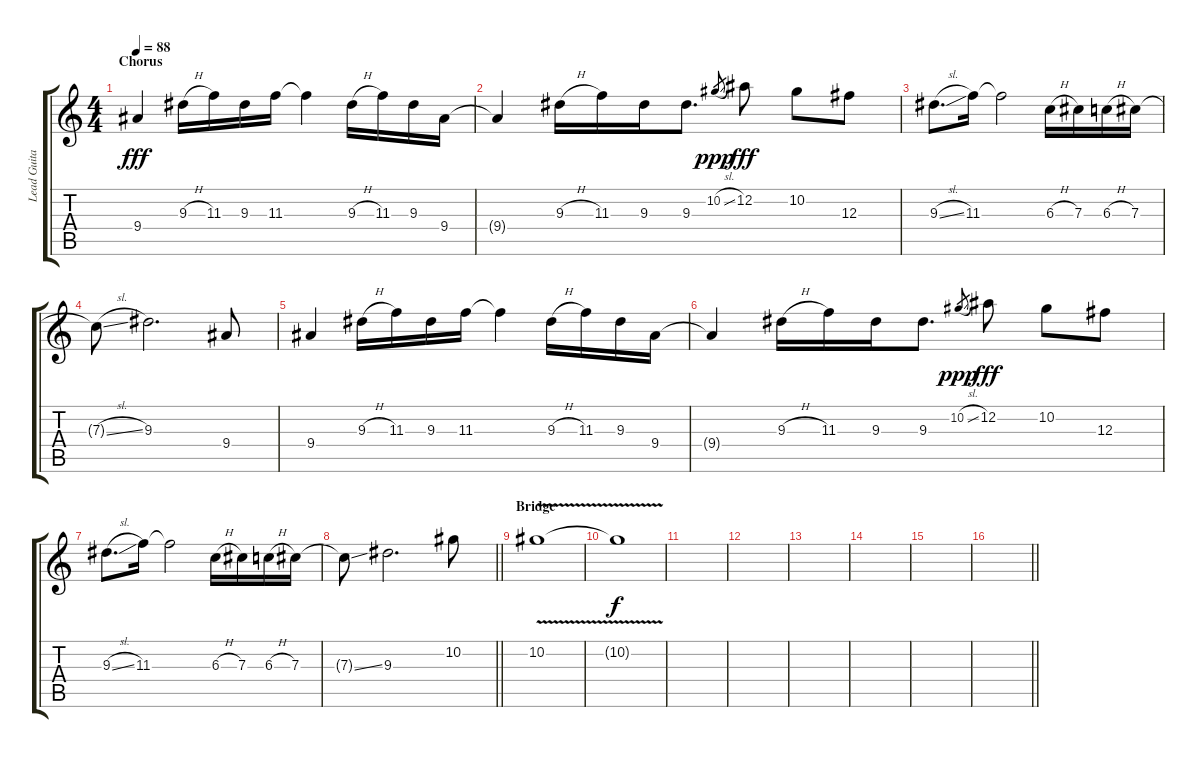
\track ("Lead Guitar #1" "Lead Guita") {instrument overdrivenguitar}
\staff {score tabs}
\tuning (Eb4 Bb3 Gb3 Db3 Ab2 Db2) {hide}
\ts (4 4)
\section ("" "Chorus")
\tempo 88
\clef g2
\ks c
9.4.4{dy fff} 9.3{h}.16 11.3.16 9.3.16 11.3.16 11.3{t}.4 9.3{h}.16 11.3.16 9.3.16 9.4.16 |
9.4{t}.4 9.3{h}.16 11.3.16 9.3.16 9.3.8{d} 10.2{sl}.8{gr dy ppp} 12.2.8{dy fff} 10.2.8 12.3.8 |
9.3{sl}.8{d} 11.3.16 11.3{t}.2 6.3{h}.16 7.3.16 6.3{h}.16 7.3.16 |
7.3{sl t}.8 9.3.2{d} 9.4.8 |
9.4.4 9.3{h}.16 11.3.16 9.3.16 11.3.16 11.3{t}.4 9.3{h}.16 11.3.16 9.3.16 9.4.16 |
9.4{t}.4 9.3{h}.16 11.3.16 9.3.16 9.3.8{d} 10.2{sl}.8{gr dy ppp} 12.2.8{dy fff} 10.2.8 12.3.8 |
9.3{sl}.8{d} 11.3.16 11.3{t}.2 6.3{h}.16 7.3.16 6.3{h}.16 7.3.16 |
\barLineRight lightlight
7.3{ss t}.8 9.3.2{d} 10.2.8 |
\section ("" "Bridge")
10.2{v}.1 |
10.2{t}.1{dy f volume 0} |
|
|
|
|
|
\barLineRight lightlight
